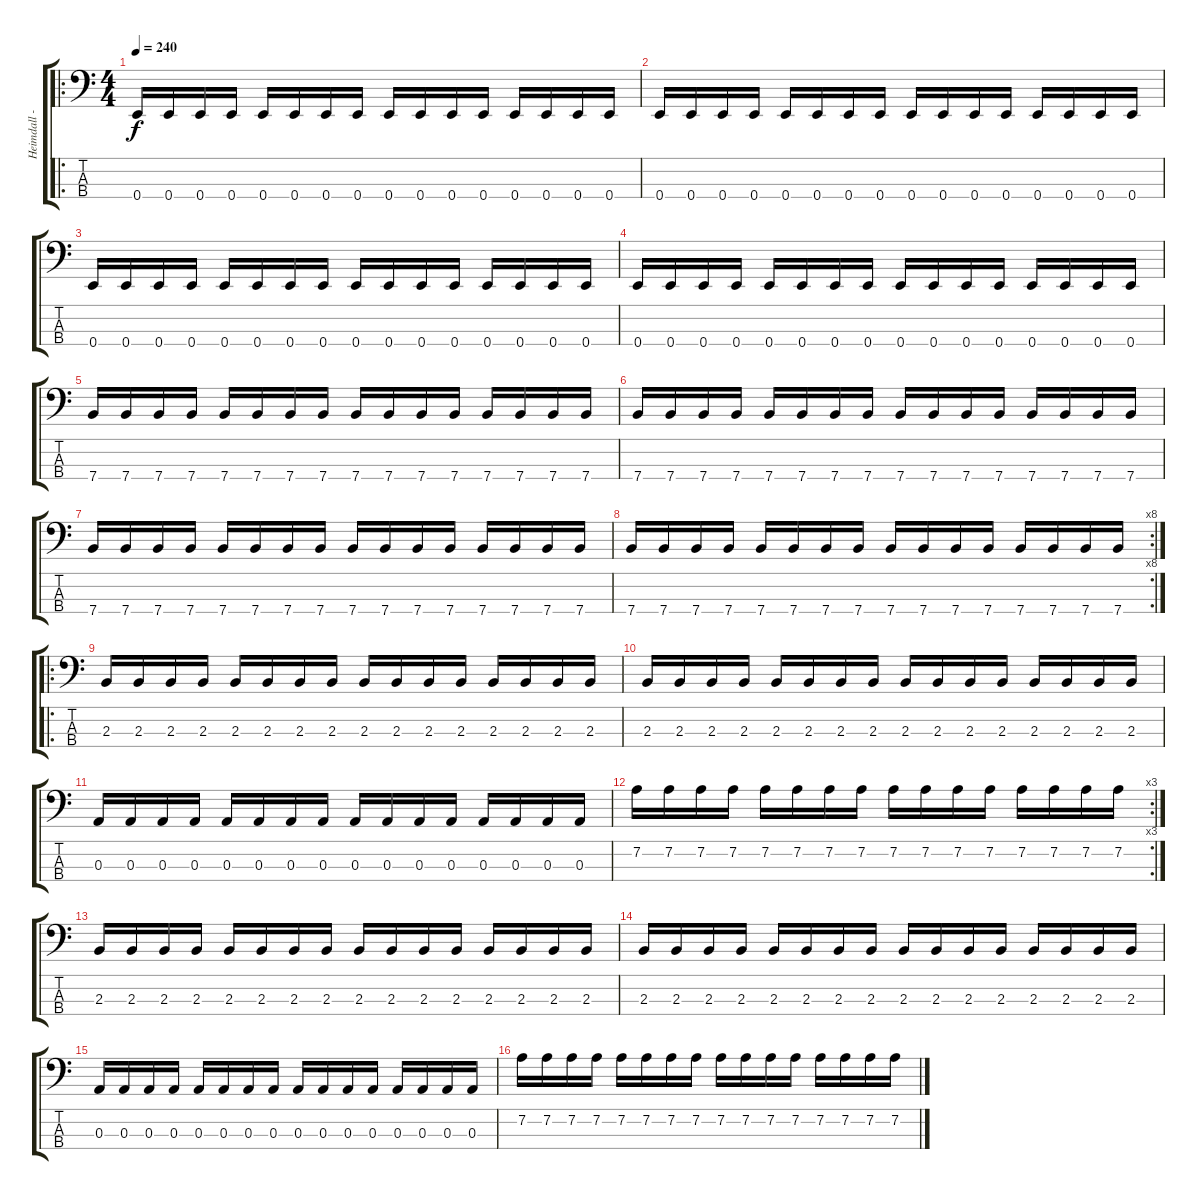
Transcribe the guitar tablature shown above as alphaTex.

\track ("Heimdall - Picked Bass" "Heimdall -") {instrument electricbassfinger}
\staff {score tabs}
\tuning (G2 D2 A1 E1) {hide}
\ro
\ts (4 4)
\tempo 240
\clef f4
\ks c
0.4.16{dy f} 0.4.16 0.4.16 0.4.16 0.4.16 0.4.16 0.4.16 0.4.16 0.4.16 0.4.16 0.4.16 0.4.16 0.4.16 0.4.16 0.4.16 0.4.16 |
0.4.16 0.4.16 0.4.16 0.4.16 0.4.16 0.4.16 0.4.16 0.4.16 0.4.16 0.4.16 0.4.16 0.4.16 0.4.16 0.4.16 0.4.16 0.4.16 |
0.4.16 0.4.16 0.4.16 0.4.16 0.4.16 0.4.16 0.4.16 0.4.16 0.4.16 0.4.16 0.4.16 0.4.16 0.4.16 0.4.16 0.4.16 0.4.16 |
0.4.16 0.4.16 0.4.16 0.4.16 0.4.16 0.4.16 0.4.16 0.4.16 0.4.16 0.4.16 0.4.16 0.4.16 0.4.16 0.4.16 0.4.16 0.4.16 |
7.4.16 7.4.16 7.4.16 7.4.16 7.4.16 7.4.16 7.4.16 7.4.16 7.4.16 7.4.16 7.4.16 7.4.16 7.4.16 7.4.16 7.4.16 7.4.16 |
7.4.16 7.4.16 7.4.16 7.4.16 7.4.16 7.4.16 7.4.16 7.4.16 7.4.16 7.4.16 7.4.16 7.4.16 7.4.16 7.4.16 7.4.16 7.4.16 |
7.4.16 7.4.16 7.4.16 7.4.16 7.4.16 7.4.16 7.4.16 7.4.16 7.4.16 7.4.16 7.4.16 7.4.16 7.4.16 7.4.16 7.4.16 7.4.16 |
\rc 8
7.4.16 7.4.16 7.4.16 7.4.16 7.4.16 7.4.16 7.4.16 7.4.16 7.4.16 7.4.16 7.4.16 7.4.16 7.4.16 7.4.16 7.4.16 7.4.16 |
\ro
2.3.16 2.3.16 2.3.16 2.3.16 2.3.16 2.3.16 2.3.16 2.3.16 2.3.16 2.3.16 2.3.16 2.3.16 2.3.16 2.3.16 2.3.16 2.3.16 |
2.3.16 2.3.16 2.3.16 2.3.16 2.3.16 2.3.16 2.3.16 2.3.16 2.3.16 2.3.16 2.3.16 2.3.16 2.3.16 2.3.16 2.3.16 2.3.16 |
0.3.16 0.3.16 0.3.16 0.3.16 0.3.16 0.3.16 0.3.16 0.3.16 0.3.16 0.3.16 0.3.16 0.3.16 0.3.16 0.3.16 0.3.16 0.3.16 |
\rc 3
7.2.16 7.2.16 7.2.16 7.2.16 7.2.16 7.2.16 7.2.16 7.2.16 7.2.16 7.2.16 7.2.16 7.2.16 7.2.16 7.2.16 7.2.16 7.2.16 |
2.3.16 2.3.16 2.3.16 2.3.16 2.3.16 2.3.16 2.3.16 2.3.16 2.3.16 2.3.16 2.3.16 2.3.16 2.3.16 2.3.16 2.3.16 2.3.16 |
2.3.16 2.3.16 2.3.16 2.3.16 2.3.16 2.3.16 2.3.16 2.3.16 2.3.16 2.3.16 2.3.16 2.3.16 2.3.16 2.3.16 2.3.16 2.3.16 |
0.3.16 0.3.16 0.3.16 0.3.16 0.3.16 0.3.16 0.3.16 0.3.16 0.3.16 0.3.16 0.3.16 0.3.16 0.3.16 0.3.16 0.3.16 0.3.16 |
7.2.16 7.2.16 7.2.16 7.2.16 7.2.16 7.2.16 7.2.16 7.2.16 7.2.16 7.2.16 7.2.16 7.2.16 7.2.16 7.2.16 7.2.16 7.2.16
